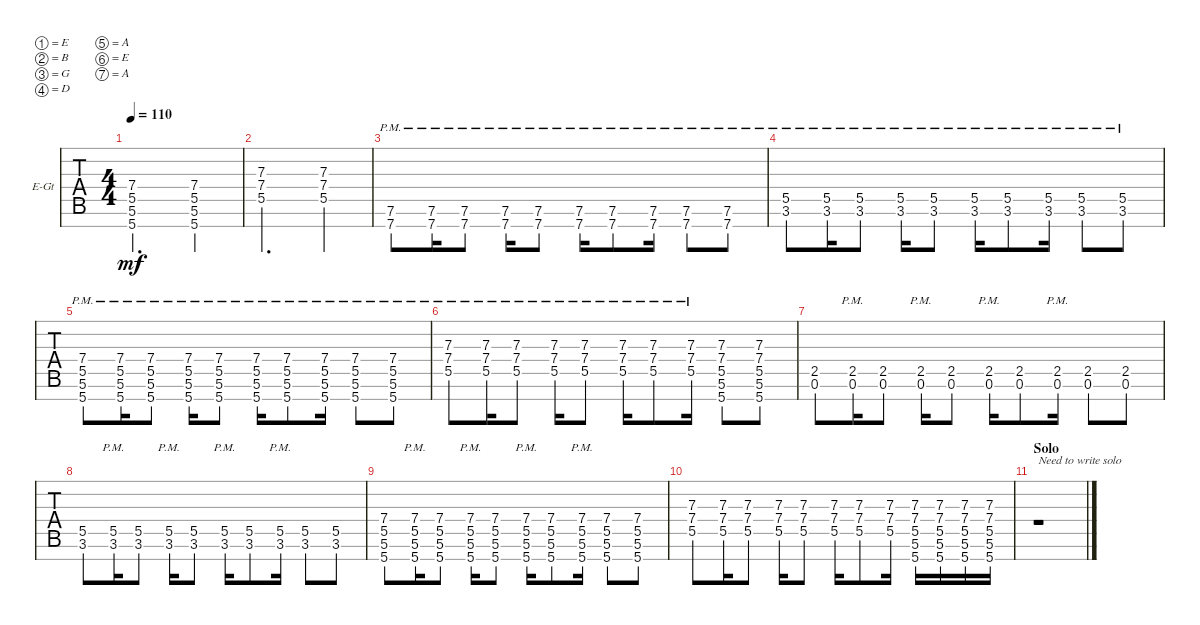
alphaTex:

\defaultSystemsLayout 4
\bracketExtendMode groupsimilarinstruments
\firstSystemTrackNameOrientation horizontal
\otherSystemsTrackNameOrientation horizontal
\track ("Cole Train" "E-Gt") {instrument distortionguitar}
\staff {tabs}
\tuning (E4 B3 G3 D3 A2 E2 A1)
\ts (4 4)
\tempo 110
\clef g2
\ks c
(5.5 7.4 5.6 5.7).2{d dy mf} (7.4 5.5 5.6 5.7).4 |
(5.5 7.4 7.3).2{d} (7.4 5.5 7.3).4 |
(7.6{pm} 7.7{pm}).8 (7.6{pm} 7.7{pm}).16 (7.7{pm} 7.6{pm}).8 (7.7{pm} 7.6{pm}).16 (7.6{pm} 7.7{pm}).8 (7.6{pm} 7.7{pm}).16 (7.7{pm} 7.6{pm}).8 (7.7{pm} 7.6{pm}).16 (7.6{pm} 7.7{pm}).8 (7.7{pm} 7.6{pm}).8 |
(3.6{pm} 5.5{pm}).8 (3.6{pm} 5.5{pm}).16 (3.6{pm} 5.5{pm}).8 (3.6{pm} 5.5{pm}).16 (3.6{pm} 5.5{pm}).8 (3.6{pm} 5.5{pm}).16 (3.6{pm} 5.5{pm}).8 (3.6{pm} 5.5{pm}).16 (3.6{pm} 5.5{pm}).8 (3.6{pm} 5.5{pm}).8 |
(5.6{pm} 5.5{pm} 5.7{pm} 7.4{pm}).8 (7.4{pm} 5.5{pm} 5.6{pm} 5.7{pm}).16 (5.5{pm} 7.4{pm} 5.6{pm} 5.7{pm}).8 (5.5{pm} 7.4{pm} 5.6{pm} 5.7{pm}).16 (7.4{pm} 5.5{pm} 5.6{pm} 5.7{pm}).8 (7.4{pm} 5.5{pm} 5.6{pm} 5.7{pm}).16 (5.5{pm} 7.4{pm} 5.6{pm} 5.7{pm}).8 (5.5{pm} 7.4{pm} 5.6{pm} 5.7{pm}).16 (7.4{pm} 5.5{pm} 5.6{pm} 5.7{pm}).8 (5.5{pm} 7.4{pm} 5.6{pm} 5.7{pm}).8 |
(7.4{pm} 7.3{pm} 5.5{pm}).8 (7.4{pm} 7.3{pm} 5.5{pm}).16 (7.3{pm} 7.4{pm} 5.5{pm}).8 (7.3{pm} 7.4{pm} 5.5{pm}).16 (7.3{pm} 7.4{pm} 5.5{pm}).8 (7.4{pm} 7.3{pm} 5.5{pm}).16 (7.3{pm} 7.4{pm} 5.5{pm}).8 (7.4{pm} 7.3{pm} 5.5{pm}).16 (7.3 7.4 5.5 5.7 5.6).8 (7.3 7.4 5.5 5.6 5.7).8 |
(0.6 2.5).8 (0.6{pm} 2.5{pm}).16 (0.6 2.5).8 (0.6{pm} 2.5{pm}).16 (0.6 2.5).8 (0.6{pm} 2.5{pm}).16 (0.6 2.5).8 (0.6{pm} 2.5{pm}).16 (0.6 2.5).8 (0.6 2.5).8 |
(3.6 5.5).8 (3.6{pm} 5.5{pm}).16 (3.6 5.5).8 (3.6{pm} 5.5{pm}).16 (3.6 5.5).8 (3.6{pm} 5.5{pm}).16 (3.6 5.5).8 (3.6{pm} 5.5{pm}).16 (3.6 5.5).8 (3.6 5.5).8 |
(5.6 5.5 5.7 7.4).8 (7.4{pm} 5.5{pm} 5.6{pm} 5.7{pm}).16 (5.5 7.4 5.6 5.7).8 (5.5{pm} 7.4{pm} 5.6{pm} 5.7{pm}).16 (7.4 5.5 5.6 5.7).8 (7.4{pm} 5.5{pm} 5.6{pm} 5.7{pm}).16 (5.5 7.4 5.6 5.7).8 (5.5{pm} 7.4{pm} 5.6{pm} 5.7{pm}).16 (7.4 5.5 5.6 5.7).8 (5.5 7.4 5.6 5.7).8 |
(7.4 7.3 5.5).8 (7.4 7.3 5.5).16 (7.3 7.4 5.5).8 (7.3 7.4 5.5).16 (7.3 7.4 5.5).8 (7.4 7.3 5.5).16 (7.3 7.4 5.5).8 (7.4 7.3 5.5).16 (7.3 7.4 5.5 5.7 5.6).16 (7.3 7.4 5.5 5.7 5.6).16 (7.3 7.4 5.5 5.7 5.6).16 (7.3 7.4 5.5 5.6 5.7).16 |
\section ("" "Solo")
r.1{txt "Need to write solo"}
